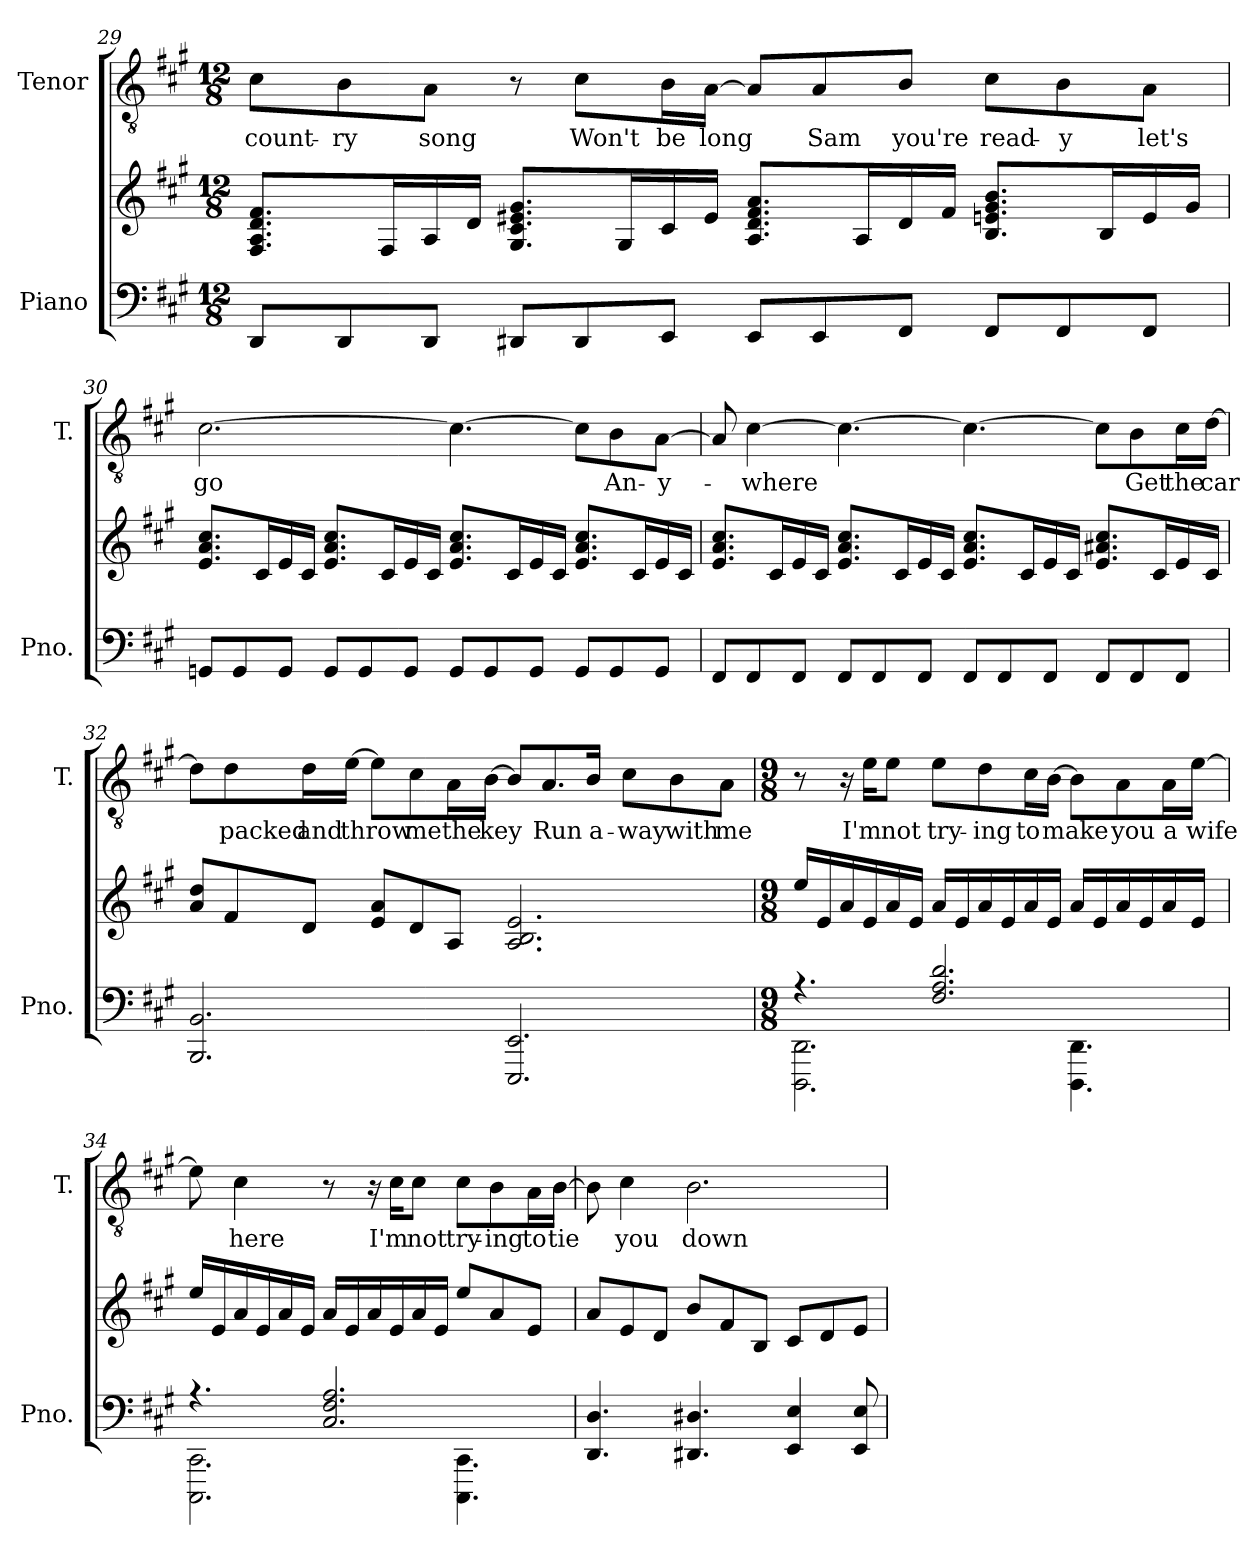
**kern	**kern	**kern	**text
*part2	*part2	*part1	*part1
*staff3	*staff2	*staff1	*staff1
*I"Piano	*	*I"Tenor	*
*I'Pno.	*	*I'T.	*
!!LO:PB:g=z
*clefF4	*clefG2	*clefGv2	*
*k[f#c#g#]	*k[f#c#g#]	*k[f#c#g#]	*
*M12/8	*M12/8	*M12/8	*
=29	=29	=29	=29
8DD/L	8.F#/ 8.A/ 8.d/ 8.f#/L	8c#\L	count-
8DD/	.	8B\	-ry
.	16F#/L	.	.
8DD/J	16A/	8A\J	song
.	16d/JJ	.	.
8DD#X/L	8.G#/ 8.c#/ 8.e#X/ 8.g#/L	8r	.
8DD#/	.	8c#\L	Won't
.	16G#/L	.	.
8EE/J	16c#/	16B\L	be
.	16e#/JJ	[16A\JJ	long
8EE/L	8.A/ 8.d/ 8.f#/ 8.a/L	8A/L]	.
8EE/	.	8A/	Sam
.	16A/L	.	.
8FF#/J	16d/	8B/J	you're
.	16f#/JJ	.	.
8FF#/L	8.B/ 8.en/ 8.g#/ 8.b/L	8c#\L	read-
8FF#/	.	8B\	-y
.	16B/L	.	.
8FF#/J	16e/	8A\J	let's
.	16g#/JJ	.	.
!!LO:LB:g=z
=30	=30	=30	=30
8GGn/L	8.e/ 8.a/ 8.cc#/L	[2.c#\	go
8GG/	.	.	.
.	16c#/L	.	.
8GG/J	16e/	.	.
.	16c#/JJ	.	.
8GG/L	8.e/ 8.a/ 8.cc#/L	.	.
8GG/	.	.	.
.	16c#/L	.	.
8GG/J	16e/	.	.
.	16c#/JJ	.	.
8GG/L	8.e/ 8.a/ 8.cc#/L	4.c#\_	.
8GG/	.	.	.
.	16c#/L	.	.
8GG/J	16e/	.	.
.	16c#/JJ	.	.
8GG/L	8.e/ 8.a/ 8.cc#/L	8c#\L]	.
8GG/	.	8B\	An-
.	16c#/L	.	.
8GG/J	16e/	[8A\J	-y-
.	16c#/JJ	.	.
=31	=31	=31	=31
8FF#/L	8.e/ 8.a/ 8.cc#/L	8A/]	.
8FF#/	.	[4c#\	-where
.	16c#/L	.	.
8FF#/J	16e/	.	.
.	16c#/JJ	.	.
8FF#/L	8.e/ 8.a/ 8.cc#/L	4.c#\_	.
8FF#/	.	.	.
.	16c#/L	.	.
8FF#/J	16e/	.	.
.	16c#/JJ	.	.
8FF#/L	8.e/ 8.a/ 8.cc#/L	4.c#\_	.
8FF#/	.	.	.
.	16c#/L	.	.
8FF#/J	16e/	.	.
.	16c#/JJ	.	.
8FF#/L	8.e/ 8.a#X/ 8.cc#/L	8c#\L]	.
8FF#/	.	8B\	Get
.	16c#/L	.	.
8FF#/J	16e/	16c#\L	the
.	16c#/JJ	[16d\JJ	car
!!LO:LB:g=z
=32	=32	=32	=32
2.BBB/ 2.BB/	8a/ 8dd/L	8d\L]	.
.	8f#/	8d\	packed
.	8d/J	16d\L	and
.	.	[16e\JJ	-throw
.	8e/ 8a/L	8e\L]	.
.	8d/	8c#\	me
.	8A/J	16A\L	the
.	.	[16B\JJ	key
2.EEE/ 2.EE/	2.A/ 2.B/ 2.e/	8B/L]	.
.	.	8.A/	Run
.	.	16B/Jk	a-
.	.	8c#\L	-way
.	.	8B\	with
.	.	8A\J	me
!!LO:PB:g=z
=33	=33	=33	=33
*M9/8	*M9/8	*M9/8	*
*^	*	*	*
4.r	2.DDD\ 2.DD\	16ee/LL	8r	.
.	.	16e/	.	.
.	.	16a/	16r	.
.	.	16e/	16e\KL	I'm
.	.	16a/	8e\J	not
.	.	16e/JJ	.	.
2.F#/ 2.A/ 2.d/	.	16a/LL	8e\L	try-
.	.	16e/	.	.
.	.	16a/	8d\	-ing
.	.	16e/	.	.
.	.	16a/	16c#\L	to
.	.	16e/JJ	[16B\JJ	make
.	4.DDD\ 4.DD\	16a/LL	8B\L]	.
.	.	16e/	.	.
.	.	16a/	8A\	you
.	.	16e/	.	.
.	.	16a/	16A\L	a
.	.	16e/JJ	[16e\JJ	wife
=34	=34	=34	=34	=34
4.r	2.CCC#\ 2.CC#\	16ee/LL	8e\]	.
.	.	16e/	.	.
.	.	16a/	4c#\	here
.	.	16e/	.	.
.	.	16a/	.	.
.	.	16e/JJ	.	.
2.C#/ 2.F#/ 2.A/	.	16a/LL	8r	.
.	.	16e/	.	.
.	.	16a/	16r	.
.	.	16e/	16c#\KL	I'm
.	.	16a/	8c#\J	not
.	.	16e/JJ	.	.
.	4.CCC#\ 4.CC#\	8ee/L	8c#\L	try-
.	.	8a/	8B\	-ing
.	.	8e/J	16A\L	to
.	.	.	[16B\JJ	tie
*v	*v	*	*	*
!!LO:LB:g=z
=35	=35	=35	=35
4.DD/ 4.D/	8a/L	8B\]	.
.	8e/	4c#\	you
.	8d/J	.	.
4.DD#X/ 4.D#X/	8b/L	2.B\	down
.	8f#/	.	.
.	8B/J	.	.
4EE/ 4E/	8c#/L	.	.
.	8d/	.	.
8EE/ 8E/	8e/J	.	.
=	=	=	=
*-	*-	*-	*-
